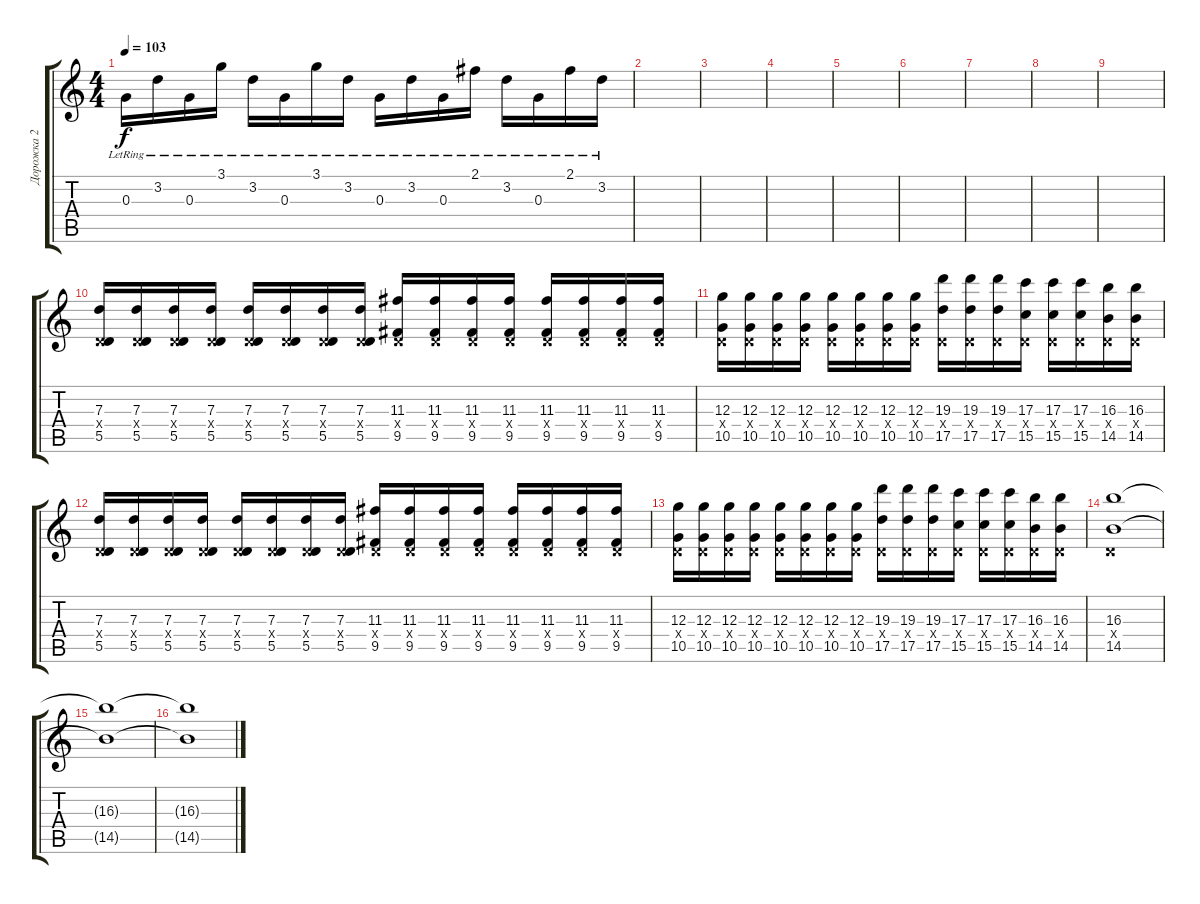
\track ("Дорожка 2" "Дорожка 2") {instrument overdrivenguitar}
\staff {score tabs}
\tuning (E4 B3 G3 D3 A2 E2) {hide}
\ts (4 4)
\tempo 103
\clef g2
\ks c
0.3{lr}.16{dy f} 3.2{lr}.16 0.3{lr}.16 3.1{lr}.16 3.2{lr}.16 0.3{lr}.16 3.1{lr}.16 3.2{lr}.16 0.3{lr}.16 3.2{lr}.16 0.3{lr}.16 2.1{lr}.16 3.2{lr}.16 0.3{lr}.16 2.1{lr}.16 3.2{lr}.16 |
|
|
|
|
|
|
|
|
(7.3 0.4{x} 5.5).16{instrument overdrivenguitar} (7.3 0.4{x} 5.5).16 (7.3 0.4{x} 5.5).16 (7.3 0.4{x} 5.5).16 (7.3 0.4{x} 5.5).16 (7.3 0.4{x} 5.5).16 (7.3 0.4{x} 5.5).16 (7.3 0.4{x} 5.5).16 (11.3 0.4{x} 9.5).16 (11.3 0.4{x} 9.5).16 (11.3 0.4{x} 9.5).16 (11.3 0.4{x} 9.5).16 (11.3 0.4{x} 9.5).16 (11.3 0.4{x} 9.5).16 (11.3 0.4{x} 9.5).16 (11.3 0.4{x} 9.5).16 |
(12.3 0.4{x} 10.5).16 (12.3 0.4{x} 10.5).16 (12.3 0.4{x} 10.5).16 (12.3 0.4{x} 10.5).16 (12.3 0.4{x} 10.5).16 (12.3 0.4{x} 10.5).16 (12.3 0.4{x} 10.5).16 (12.3 0.4{x} 10.5).16 (19.3 0.4{x} 17.5).16 (19.3 0.4{x} 17.5).16 (19.3 0.4{x} 17.5).16 (17.3 0.4{x} 15.5).16 (17.3 0.4{x} 15.5).16 (17.3 0.4{x} 15.5).16 (16.3 0.4{x} 14.5).16 (16.3 0.4{x} 14.5).16 |
(7.3 0.4{x} 5.5).16 (7.3 0.4{x} 5.5).16 (7.3 0.4{x} 5.5).16 (7.3 0.4{x} 5.5).16 (7.3 0.4{x} 5.5).16 (7.3 0.4{x} 5.5).16 (7.3 0.4{x} 5.5).16 (7.3 0.4{x} 5.5).16 (11.3 0.4{x} 9.5).16 (11.3 0.4{x} 9.5).16 (11.3 0.4{x} 9.5).16 (11.3 0.4{x} 9.5).16 (11.3 0.4{x} 9.5).16 (11.3 0.4{x} 9.5).16 (11.3 0.4{x} 9.5).16 (11.3 0.4{x} 9.5).16 |
(12.3 0.4{x} 10.5).16 (12.3 0.4{x} 10.5).16 (12.3 0.4{x} 10.5).16 (12.3 0.4{x} 10.5).16 (12.3 0.4{x} 10.5).16 (12.3 0.4{x} 10.5).16 (12.3 0.4{x} 10.5).16 (12.3 0.4{x} 10.5).16 (19.3 0.4{x} 17.5).16 (19.3 0.4{x} 17.5).16 (19.3 0.4{x} 17.5).16 (17.3 0.4{x} 15.5).16 (17.3 0.4{x} 15.5).16 (17.3 0.4{x} 15.5).16 (16.3 0.4{x} 14.5).16 (16.3 0.4{x} 14.5).16 |
(16.3 0.4{x} 14.5).1{volume 0} |
(16.3{t} 14.5{t}).1 |
(16.3{t} 14.5{t}).1
